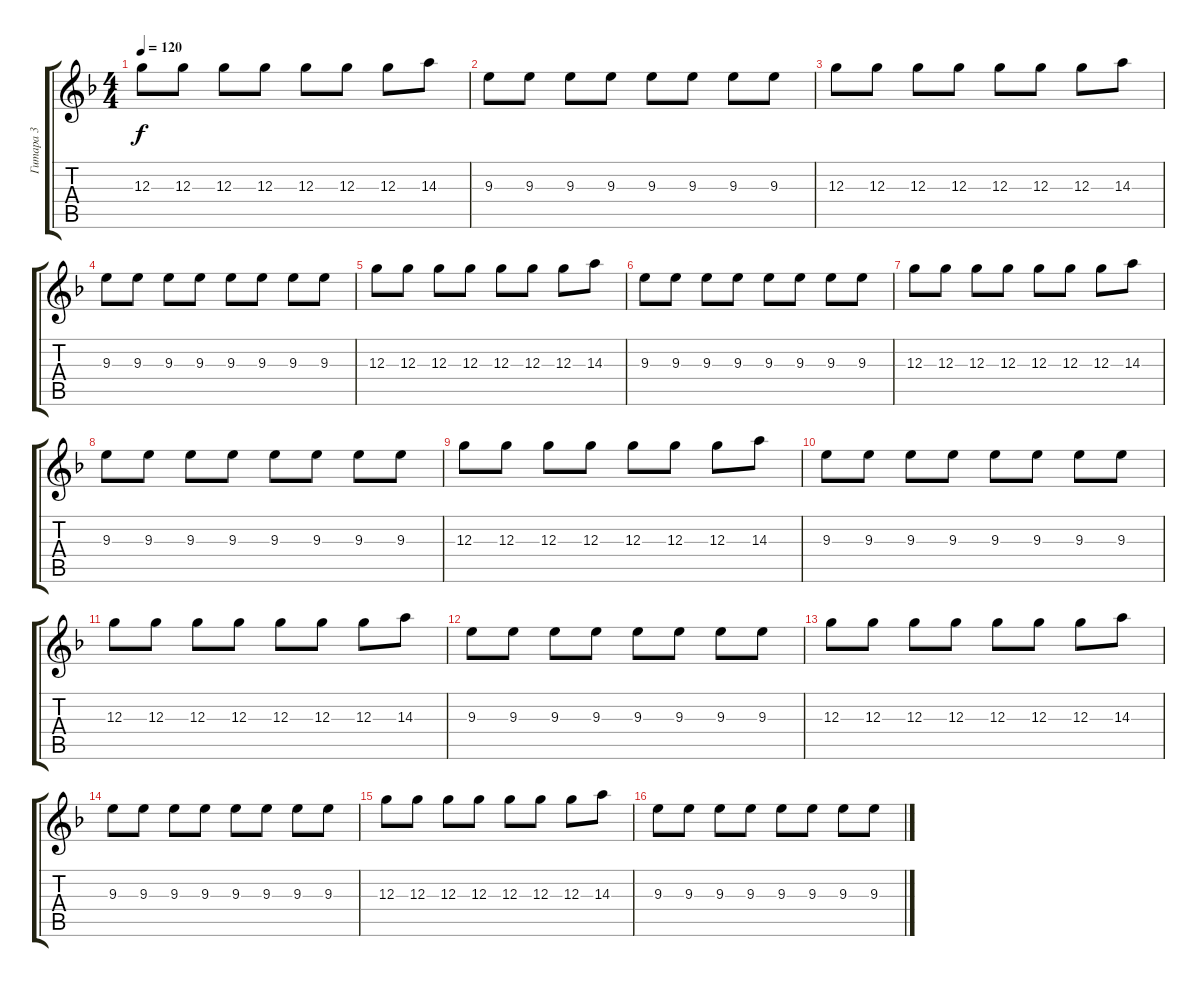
\track ("Гитара 3" "Гитара 3") {instrument distortionguitar}
\staff {score tabs}
\tuning (E4 B3 G3 D3 A2 E2) {hide}
\ts (4 4)
\tempo 120
\clef g2
\ks f
12.3.8{dy f} 12.3.8 12.3.8 12.3.8 12.3.8 12.3.8 12.3.8 14.3.8 |
9.3.8 9.3.8 9.3.8 9.3.8 9.3.8 9.3.8 9.3.8 9.3.8 |
12.3.8 12.3.8 12.3.8 12.3.8 12.3.8 12.3.8 12.3.8 14.3.8 |
9.3.8 9.3.8 9.3.8 9.3.8 9.3.8 9.3.8 9.3.8 9.3.8 |
12.3.8 12.3.8 12.3.8 12.3.8 12.3.8 12.3.8 12.3.8 14.3.8 |
9.3.8 9.3.8 9.3.8 9.3.8 9.3.8 9.3.8 9.3.8 9.3.8 |
12.3.8 12.3.8 12.3.8 12.3.8 12.3.8 12.3.8 12.3.8 14.3.8 |
9.3.8 9.3.8 9.3.8 9.3.8 9.3.8 9.3.8 9.3.8 9.3.8 |
12.3.8 12.3.8 12.3.8 12.3.8 12.3.8 12.3.8 12.3.8 14.3.8 |
9.3.8{volume 10} 9.3.8 9.3.8 9.3.8 9.3.8 9.3.8 9.3.8 9.3.8 |
12.3.8 12.3.8 12.3.8 12.3.8 12.3.8 12.3.8 12.3.8 14.3.8 |
9.3.8 9.3.8 9.3.8 9.3.8 9.3.8 9.3.8 9.3.8 9.3.8 |
12.3.8 12.3.8 12.3.8 12.3.8 12.3.8 12.3.8 12.3.8 14.3.8 |
9.3.8{volume 6} 9.3.8 9.3.8 9.3.8 9.3.8 9.3.8 9.3.8 9.3.8 |
12.3.8 12.3.8 12.3.8 12.3.8 12.3.8 12.3.8 12.3.8 14.3.8 |
9.3.8 9.3.8 9.3.8 9.3.8 9.3.8 9.3.8 9.3.8 9.3.8
